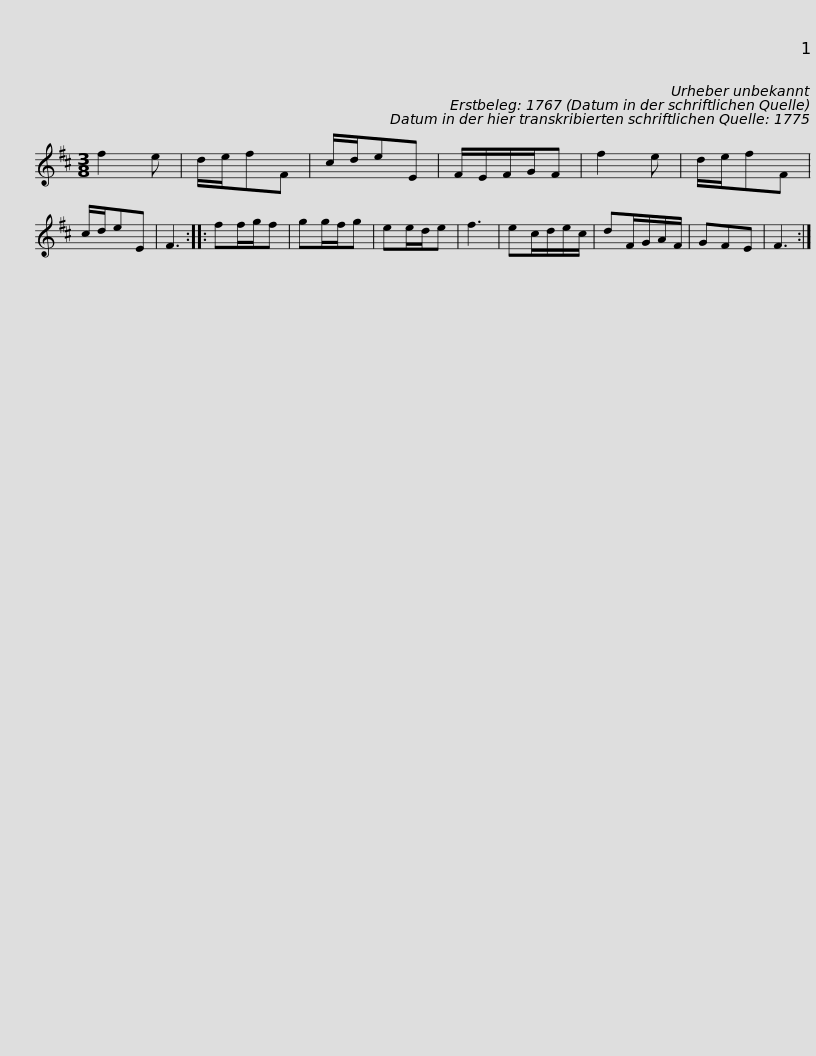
X:1
L:1/8
M:3/8
I:linebreak $
K:D
V:1 treble
V:1
 f2 e | d/e/fF | c/d/eE | F/E/F/G/F | f2 e | %5
 d/e/fF | c/d/eE | F3 :: ff/g/f | gg/f/g | %10
 ee/d/e | f3 |$ ec/d/e/c/ | dF/G/A/F/ | GFE | %15
 F3 :| %16
